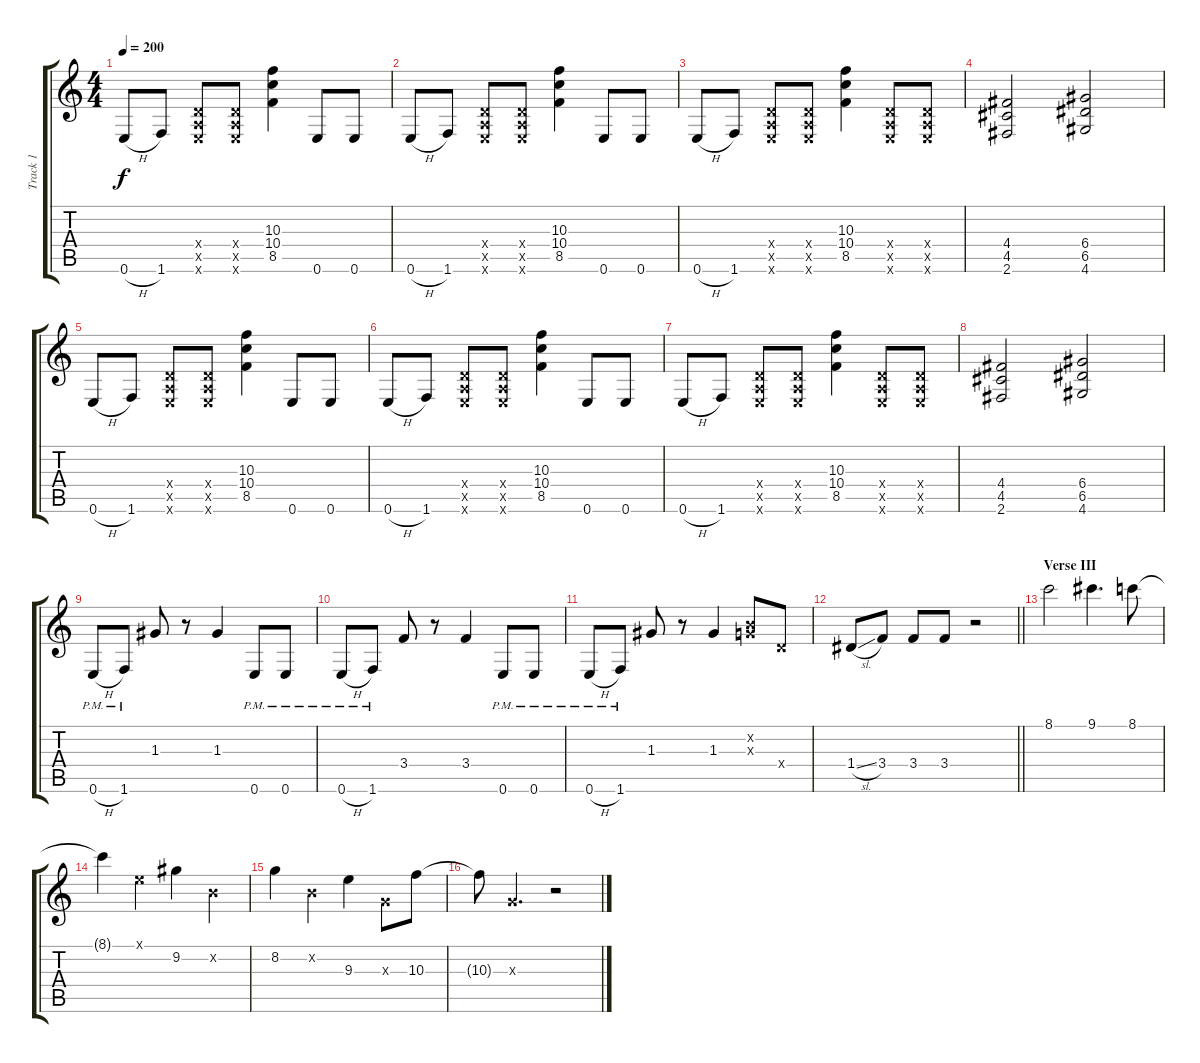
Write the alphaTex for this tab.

\track ("Track 1" "Track 1") {instrument electricguitarjazz}
\staff {score tabs}
\tuning (E4 B3 G3 D3 A2 E2) {hide}
\ts (4 4)
\tempo 200
\clef g2
\ks c
0.6{h}.8{dy f} 1.6.8 (0.4{x} 0.5{x} 0.6{x}).8 (0.4{x} 0.5{x} 0.6{x}).8 (10.3 10.4 8.5).4 0.6.8 0.6.8 |
0.6{h}.8 1.6.8 (0.4{x} 0.5{x} 0.6{x}).8 (0.4{x} 0.5{x} 0.6{x}).8 (10.3 10.4 8.5).4 0.6.8 0.6.8 |
0.6{h}.8 1.6.8 (0.4{x} 0.5{x} 0.6{x}).8 (0.4{x} 0.5{x} 0.6{x}).8 (10.3 10.4 8.5).4 (0.4{x} 0.5{x} 0.6{x}).8 (0.4{x} 0.5{x} 0.6{x}).8 |
(4.4 4.5 2.6).2 (6.4 6.5 4.6).2 |
0.6{h}.8 1.6.8 (0.4{x} 0.5{x} 0.6{x}).8 (0.4{x} 0.5{x} 0.6{x}).8 (10.3 10.4 8.5).4 0.6.8 0.6.8 |
0.6{h}.8 1.6.8 (0.4{x} 0.5{x} 0.6{x}).8 (0.4{x} 0.5{x} 0.6{x}).8 (10.3 10.4 8.5).4 0.6.8 0.6.8 |
0.6{h}.8 1.6.8 (0.4{x} 0.5{x} 0.6{x}).8 (0.4{x} 0.5{x} 0.6{x}).8 (10.3 10.4 8.5).4 (0.4{x} 0.5{x} 0.6{x}).8 (0.4{x} 0.5{x} 0.6{x}).8 |
(4.4 4.5 2.6).2 (6.4 6.5 4.6).2 |
0.6{h pm}.8 1.6{pm}.8 1.3.8 r.8 1.3.4 0.6{pm}.8 0.6{pm}.8 |
0.6{h pm}.8 1.6{pm}.8 3.4.8 r.8 3.4.4 0.6{pm}.8 0.6{pm}.8 |
0.6{h pm}.8 1.6{pm}.8 1.3.8 r.8 1.3.4 (0.2{x} 0.3{x}).8 0.4{x}.8 |
\barLineRight lightlight
1.4{sl}.8 3.4.8 3.4.8 3.4.8 r.2 |
\section ("" "Verse III")
8.1.2{instrument electricguitarjazz} 9.1.4{d} 8.1.8 |
8.1{t}.4 0.1{x}.4 9.2.4 0.2{x}.4 |
8.2.4 0.2{x}.4 9.3.4 0.3{x}.8 10.3.8 |
10.3{t}.8 0.3{x}.4{d} r.2
